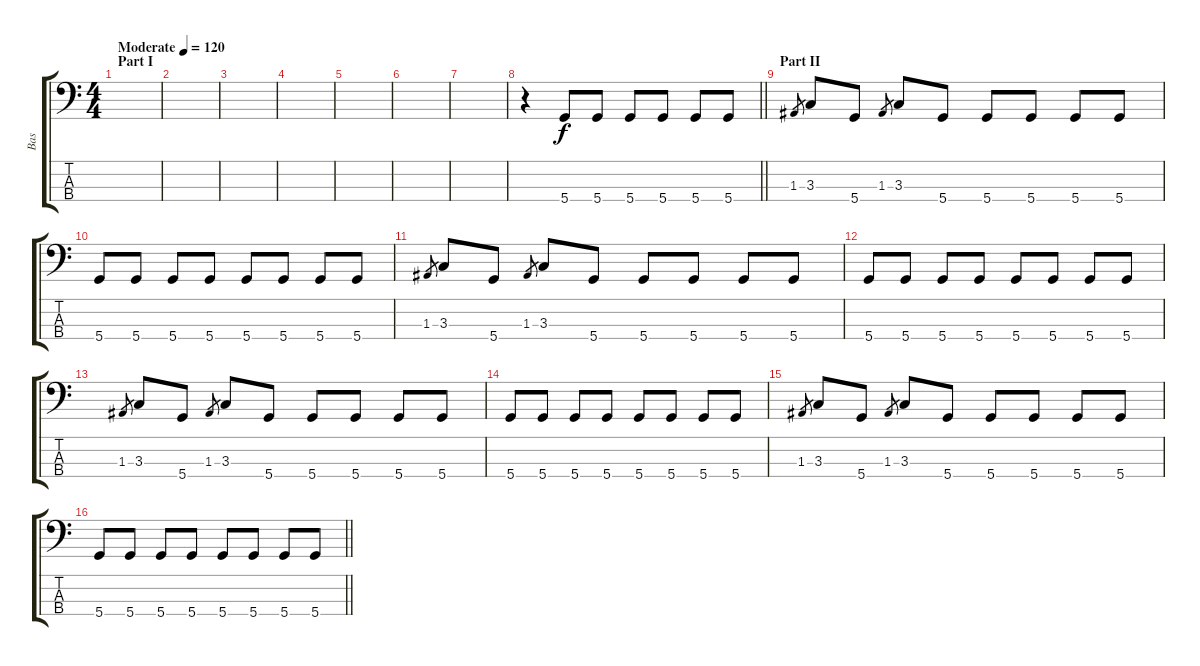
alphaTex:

\track ("Bas" "Bas") {instrument electricbassfinger}
\staff {score tabs}
\tuning (G2 D2 A1 D1) {hide}
\ts (4 4)
\section ("" "Part I")
\tempo (120 "Moderate")
\clef f4
\ks c
|
|
|
|
|
|
|
\barLineRight lightlight
r.4 5.4.8 5.4.8 5.4.8 5.4.8 5.4.8 5.4.8 |
\section ("" "Part II")
1.3.8{gr} 3.3.8 5.4.8 1.3.8{gr} 3.3.8 5.4.8 5.4.8 5.4.8 5.4.8 5.4.8 |
5.4.8 5.4.8 5.4.8 5.4.8 5.4.8 5.4.8 5.4.8 5.4.8 |
1.3.8{gr} 3.3.8 5.4.8 1.3.8{gr} 3.3.8 5.4.8 5.4.8 5.4.8 5.4.8 5.4.8 |
5.4.8 5.4.8 5.4.8 5.4.8 5.4.8 5.4.8 5.4.8 5.4.8 |
1.3.8{gr} 3.3.8 5.4.8 1.3.8{gr} 3.3.8 5.4.8 5.4.8 5.4.8 5.4.8 5.4.8 |
5.4.8 5.4.8 5.4.8 5.4.8 5.4.8 5.4.8 5.4.8 5.4.8 |
1.3.8{gr} 3.3.8 5.4.8 1.3.8{gr} 3.3.8 5.4.8 5.4.8 5.4.8 5.4.8 5.4.8 |
\barLineRight lightlight
5.4.8 5.4.8 5.4.8 5.4.8 5.4.8 5.4.8 5.4.8 5.4.8
